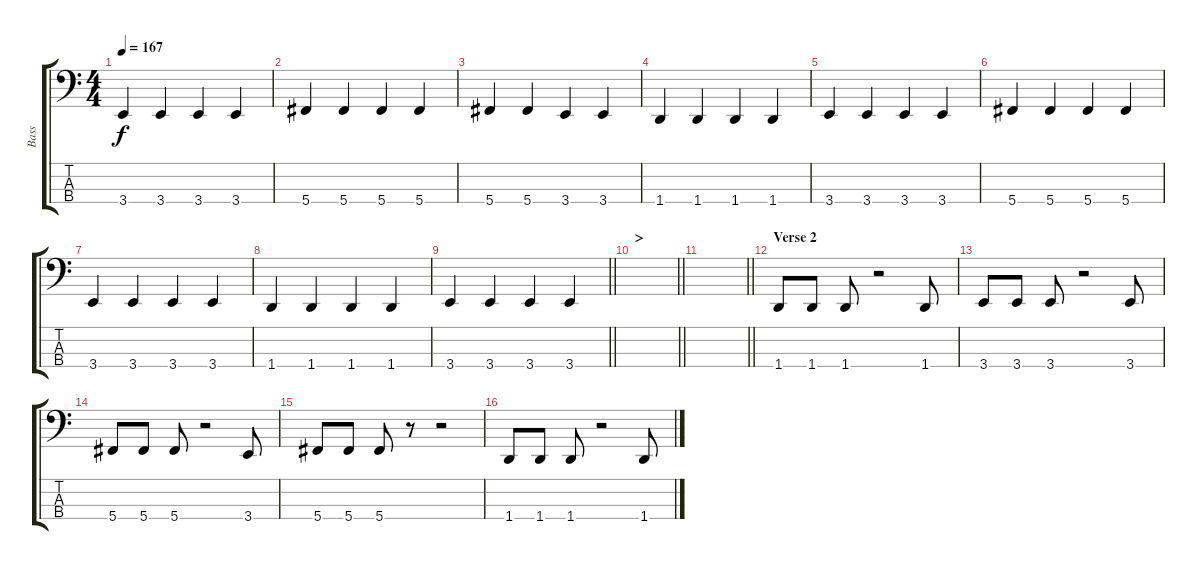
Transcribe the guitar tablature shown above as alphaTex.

\track ("Bass" "Bass") {instrument electricbasspick}
\staff {score tabs}
\tuning (Gb2 Db2 Ab1 Db1) {hide}
\ts (4 4)
\tempo 167
\clef f4
\ks c
3.4.4{dy f} 3.4.4 3.4.4 3.4.4 |
5.4.4 5.4.4 5.4.4 5.4.4 |
5.4.4 5.4.4 3.4.4 3.4.4 |
1.4.4 1.4.4 1.4.4 1.4.4 |
3.4.4 3.4.4 3.4.4 3.4.4 |
5.4.4 5.4.4 5.4.4 5.4.4 |
3.4.4 3.4.4 3.4.4 3.4.4 |
1.4.4 1.4.4 1.4.4 1.4.4 |
\barLineRight lightlight
3.4.4 3.4.4 3.4.4 3.4.4 |
\section ("" ">")
\barLineRight lightlight
|
\barLineRight lightlight
|
\section ("" "Verse 2")
1.4.8 1.4.8 1.4.8 r.2 1.4.8 |
3.4.8 3.4.8 3.4.8 r.2 3.4.8 |
5.4.8 5.4.8 5.4.8 r.2 3.4.8 |
5.4.8 5.4.8 5.4.8 r.8 r.2 |
1.4.8 1.4.8 1.4.8 r.2 1.4.8
